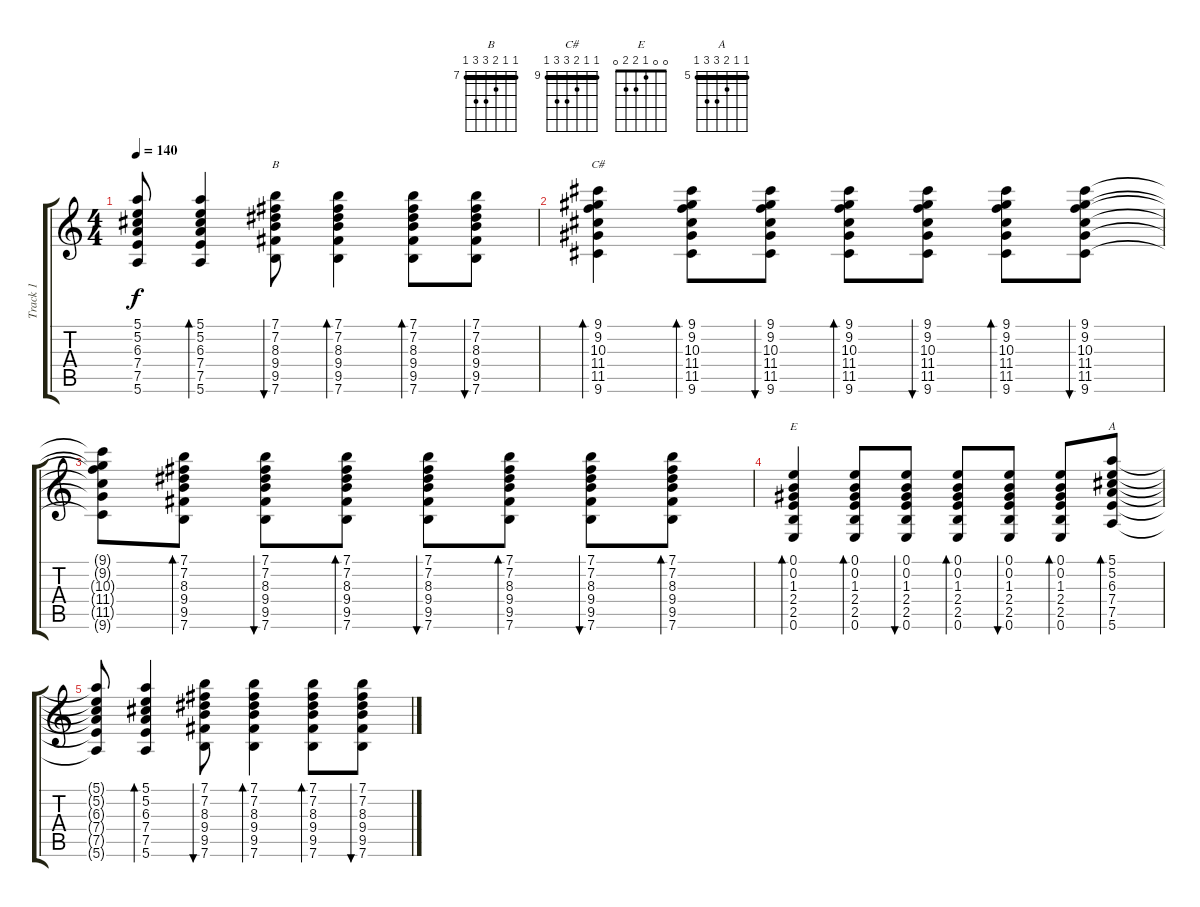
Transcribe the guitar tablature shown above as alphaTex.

\track ("Track 1" "Track 1") {instrument acousticguitarsteel}
\staff {score tabs}
\tuning (E4 B3 G3 D3 A2 E2) {hide}
\chord ("B" 7 7 8 9 9 7) {firstfret 7 barre 7}
\chord ("C#" 9 9 10 11 11 9) {firstfret 9 barre 9}
\chord ("E" 0 0 1 2 2 0)
\chord ("A" 5 5 6 7 7 5) {firstfret 5 barre 5}
\ts (4 4)
\tempo 140
\clef g2
\ks c
(5.1{t} 5.2{t} 6.3{t} 7.4{t} 7.5{t} 5.6{t}).8{dy f} (5.1 5.2 6.3 7.4 7.5 5.6).4{bd 60} (7.1 7.2 8.3 9.4 9.5 7.6).8{bu 60 ch "B"} (7.1 7.2 8.3 9.4 9.5 7.6).4{bd 60} (7.1 7.2 8.3 9.4 9.5 7.6).8{bd 60} (7.1 7.2 8.3 9.4 9.5 7.6).8{bu 60} |
(9.1 9.2 10.3 11.4 11.5 9.6).4{bd 60 ch "C#"} (9.1 9.2 10.3 11.4 11.5 9.6).8{bd 60} (9.1 9.2 10.3 11.4 11.5 9.6).8{bu 60} (9.1 9.2 10.3 11.4 11.5 9.6).8{bd 60} (9.1 9.2 10.3 11.4 11.5 9.6).8{bu 60} (9.1 9.2 10.3 11.4 11.5 9.6).8{bd 60} (9.1 9.2 10.3 11.4 11.5 9.6).8{bu 60} |
(9.1{t} 9.2{t} 10.3{t} 11.4{t} 11.5{t} 9.6{t}).8 (7.1 7.2 8.3 9.4 9.5 7.6).8{bd 60} (7.1 7.2 8.3 9.4 9.5 7.6).8{bu 60} (7.1 7.2 8.3 9.4 9.5 7.6).8{bd 60} (7.1 7.2 8.3 9.4 9.5 7.6).8{bu 60} (7.1 7.2 8.3 9.4 9.5 7.6).8{bd 60} (7.1 7.2 8.3 9.4 9.5 7.6).8{bu 60} (7.1 7.2 8.3 9.4 9.5 7.6).8{bd 60} |
(0.1 0.2 1.3 2.4 2.5 0.6).4{bd 60 ch "E"} (0.1 0.2 1.3 2.4 2.5 0.6).8{bd 60} (0.1 0.2 1.3 2.4 2.5 0.6).8{bu 60} (0.1 0.2 1.3 2.4 2.5 0.6).8{bd 60} (0.1 0.2 1.3 2.4 2.5 0.6).8{bu 60} (0.1 0.2 1.3 2.4 2.5 0.6).8{bd 60} (5.1 5.2 6.3 7.4 7.5 5.6).8{bd 60 ch "A"} |
(5.1{t} 5.2{t} 6.3{t} 7.4{t} 7.5{t} 5.6{t}).8 (5.1 5.2 6.3 7.4 7.5 5.6).4{bd 60} (7.1 7.2 8.3 9.4 9.5 7.6).8{bu 60} (7.1 7.2 8.3 9.4 9.5 7.6).4{bd 60} (7.1 7.2 8.3 9.4 9.5 7.6).8{bd 60} (7.1 7.2 8.3 9.4 9.5 7.6).8{bu 60}
